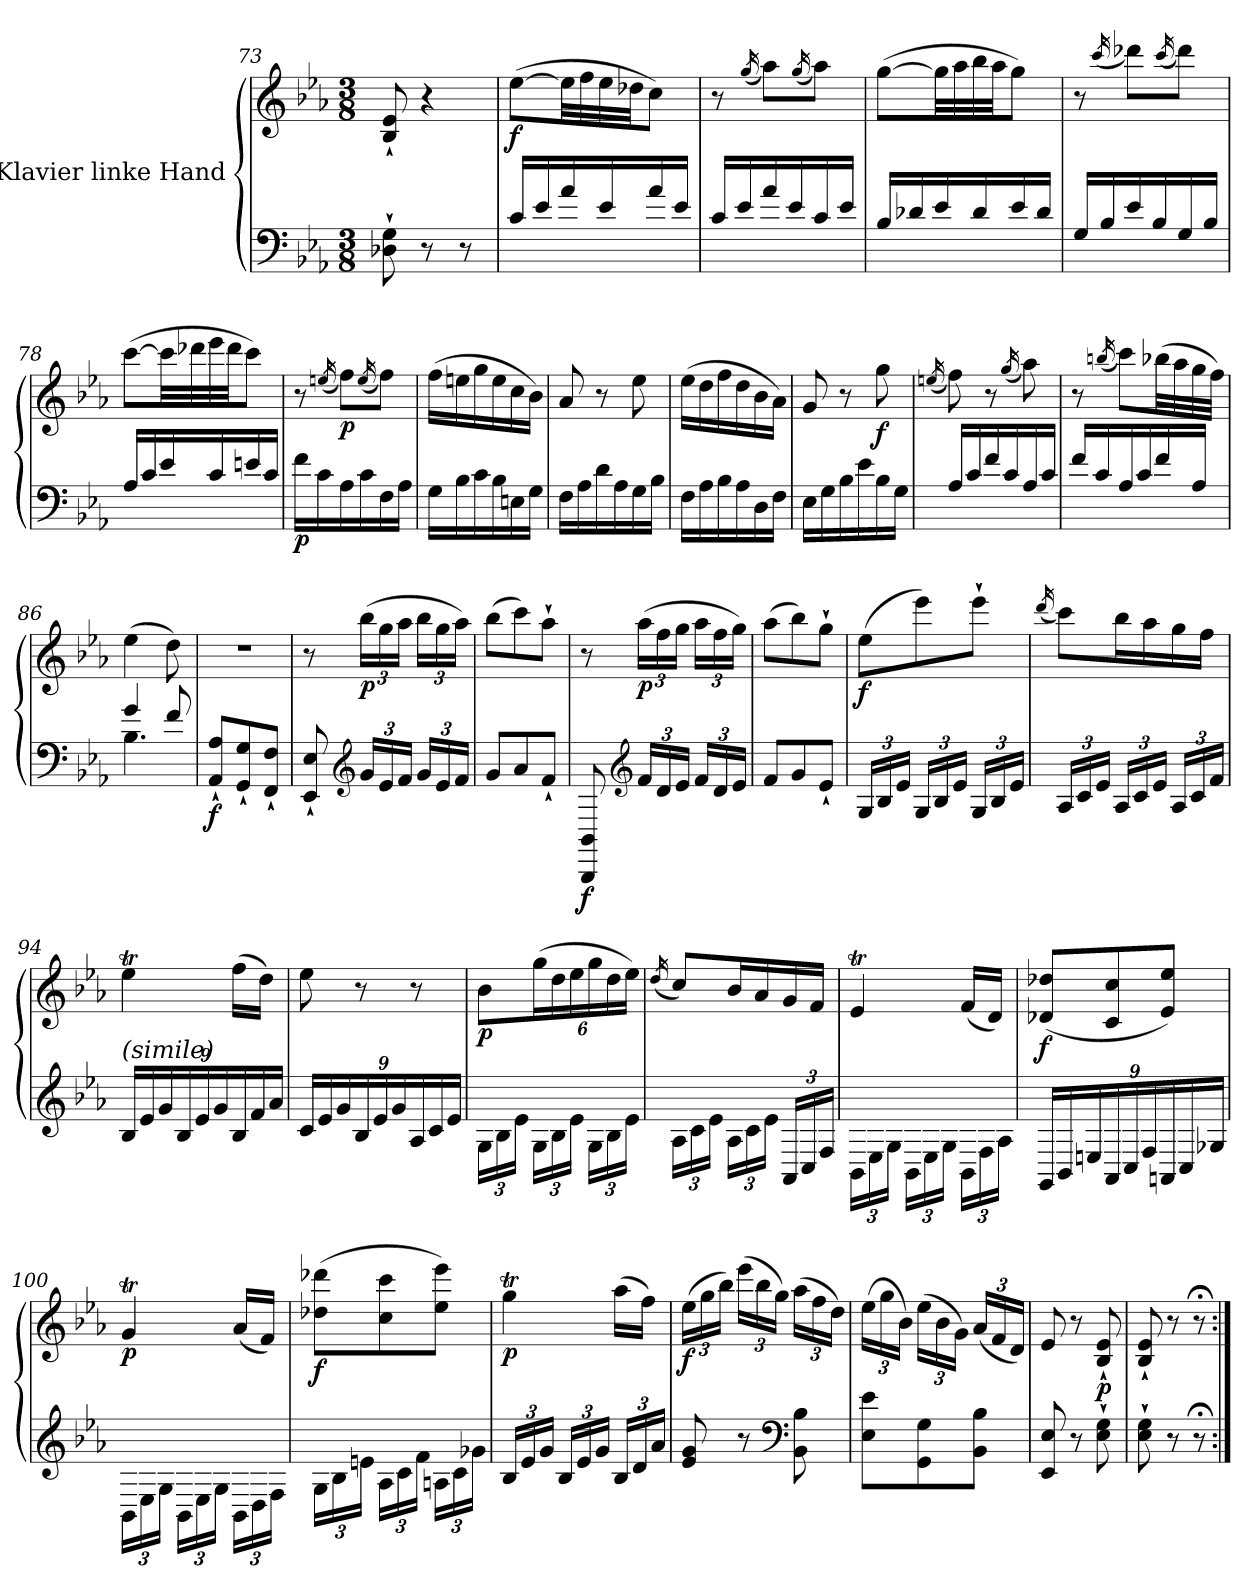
**kern	**kern	**dynam
*part1	*part1	*part1
*staff2	*staff1	*staff1/2
*I"Klavier linke Hand	*	*
*clefF4	*clefG2	*
*k[b-e-a-]	*k[b-e-a-]	*
*M3/8	*M3/8	*
=73	=73	=73
8D-X\` 8G\`	8B-/` 8e-/`	.
8r	4r	.
8r	.	.
=74	=74	=74
!	!	!LO:DY:b
16c/LL	(>[8ee-\L	f
16e-/	.	.
16a-/	32ee-\LL]	.
.	32ff\	.
16e-/	32ee-\	.
.	32dd-X\JJ	.
16a-/	8cc\J)	.
16e-/JJ	.	.
=75	=75	=75
16c/LL	8r	.
16e-/	.	.
.	(<16qgg/	.
16a-/	8aa-\L)	.
16e-/	.	.
.	(<16qgg/	.
16c/	8aa-\J)	.
16e-/JJ	.	.
=76	=76	=76
16B-/LL	(>[8gg\L	.
16d-X/	.	.
16e-/	32gg\LL]	.
.	32aa-\	.
16d-/	32bb-\	.
.	32aa-\JJ	.
16e-/	8gg\J)	.
16d-/JJ	.	.
=77	=77	=77
16G/LL	8r	.
16B-/	.	.
.	(<16qccc/	.
16e-/	8ddd-X\L)	.
16B-/	.	.
.	(<16qccc/	.
16G/	8ddd-\J)	.
16B-/JJ	.	.
=78	=78	=78
16A-/LL	(>[8ccc\L	.
16c/	.	.
16e-/	32ccc\LL]	.
.	32ddd-X\	.
16c/	32eee-\	.
.	32ddd-\JJ	.
16en/	8ccc\J)	.
16c/JJ	.	.
=79	=79	=79
!	!	!LO:DY:b=2
16f\LL	8r	p
16c\	.	.
.	(<16qeen/	.
!	!	!LO:DY:b
16A-\	8ff\L)	p
16c\	.	.
.	(<16qee/	.
16F\	8ff\J)	.
16A-\JJ	.	.
=80	=80	=80
16G\LL	(>16ff\LL	.
16B-\	16een\	.
16c\	16gg\	.
16B-\	16ee\	.
16En\	16cc\	.
16G\JJ	16b-\JJ)	.
=81	=81	=81
16F\LL	8a-/	.
16A-\	.	.
16d\	8r	.
16A-\	.	.
16G\	8ee-\	.
16B-\JJ	.	.
=82	=82	=82
16F\LL	(>16ee-\LL	.
16A-\	16dd\	.
16B-\	16ff\	.
16A-\	16dd\	.
16D\	16b-\	.
16F\JJ	16a-\JJ)	.
=83	=83	=83
16E-\LL	8g/	.
16G\	.	.
16B-\	8r	.
16e-\	.	.
!	!	!LO:DY:b
16B-\	8gg\	f
16G\JJ	.	.
=84	=84	=84
.	(<16qeen/	.
16A-/LL	8ff\)	.
16c/	.	.
16f/	8r	.
16c/	.	.
.	(<16qgg/	.
16A-/	8aa-\)	.
16c/JJ	.	.
=85	=85	=85
16f/LL	8r	.
16c/	.	.
.	(<16qbbn/	.
16A-/	8ccc\L)	.
16c/	.	.
16f/	(>32bb-X\LL	.
.	32aa-\	.
16A-/JJ	32gg\	.
.	32ff\JJJ)	.
=86	=86	=86
*^	*	*
4g/	4.B-\	(>4ee-\	.
8f/	.	8dd\)	.
*v	*v	*	*
=87	=87	=87
!	!	!LO:DY:b=2
8AA-/` 8A-/`L	4.r	f
8GG/` 8G/`	.	.
8FF/` 8F/`J	.	.
=88	=88	=88
8EE-/` 8E-/`	8r	.
*clefG2	*	*
*Xbrackettup	*Xbrackettup	*
!	!	!LO:DY:b
24g/LL	(>24bb-\LL	p
24e-/	24gg\	.
24f/JJ	24aa-\JJ	.
24g/LL	24bb-\LL	.
24e-/	24gg\	.
24f/JJ	24aa-\JJ)	.
=89	=89	=89
8g/L	(>8bb-\L	.
8a-/	8ccc\)	.
8f`/J	8aa-`\J	.
=90	=90	=90
!	!	!LO:DY:b=2
8BBB-/ 8BB-/	8r	f
*clefG2	*	*
!	!	!LO:DY:b
24f/LL	(>24aa-\LL	p
24d/	24ff\	.
24e-/JJ	24gg\JJ	.
24f/LL	24aa-\LL	.
24d/	24ff\	.
24e-/JJ	24gg\JJ)	.
=91	=91	=91
8f/L	(>8aa-\L	.
8g/	8bb-\)	.
8e-`/J	8gg`\J	.
=92	=92	=92
!	!	!LO:DY:b
24G/LL	(>8ee-\L	f
24B-/	.	.
24e-/JJ	.	.
24G/LL	8eee-\)	.
24B-/	.	.
24e-/JJ	.	.
24G/LL	8eee-`\J	.
24B-/	.	.
24e-/JJ	.	.
=93	=93	=93
.	(<16qddd/	.
24A-/LL	8ccc\L)	.
24c/	.	.
24e-/JJ	.	.
24A-/LL	16bb-\L	.
24c/	.	.
.	16aa-\	.
24e-/JJ	.	.
24A-/LL	16gg\	.
24c/	.	.
.	16ff\JJ	.
24f/JJ	.	.
=94	=94	=94
!LO:TX:a:i:t=(simile)	!	!
24B-/LL	4ee-T\	.
24e-/	.	.
24g/	.	.
24B-/	.	.
24e-/	.	.
24g/	.	.
24B-/	(>16ff\LL	.
24f/	.	.
.	16dd\JJ)	.
24a-/JJ	.	.
=95	=95	=95
24c/LL	8ee-\	.
24e-/	.	.
24g/	.	.
24B-/	8r	.
24e-/	.	.
24g/	.	.
24A-/	8r	.
24c/	.	.
24e-/JJ	.	.
=96	=96	=96
!	!	!LO:DY:b
24G\LL	8b-\L	p
24B-\	.	.
24e-\JJ	.	.
24G\LL	(>24gg\L	.
24B-\	24dd\	.
24e-\JJ	24ee-\	.
24G\LL	24gg\	.
24B-\	24dd\	.
24e-\JJ	24ee-\JJ)	.
=97	=97	=97
.	(<16qdd/	.
24A-\LL	8cc/L)	.
24c\	.	.
24e-\JJ	.	.
24A-\LL	16b-/L	.
24c\	.	.
.	16a-/	.
24e-\JJ	.	.
24AA-/LL	16g/	.
24C/	.	.
.	16f/JJ	.
24F/JJ	.	.
=98	=98	=98
24BB-\LL	4e-T/	.
24E-\	.	.
24G\JJ	.	.
24BB-\LL	.	.
24E-\	.	.
24G\JJ	.	.
24BB-\LL	(<16f/LL	.
24F\	.	.
.	16d/JJ)	.
24A-\JJ	.	.
=99	=99	=99
!	!	!LO:DY:b
24GG/LL	(<8d-X/ 8dd-X/L	f
24BB-/	.	.
24En/	.	.
24AA-/	8c/ 8cc/	.
24C/	.	.
24F/	.	.
24AAn/	8e-/ 8ee-/J)	.
24C/	.	.
24G-X/JJ	.	.
=100	=100	=100
!	!	!LO:DY:b
24BB-\LL	4gt/	p
24E-\	.	.
24G\JJ	.	.
24BB-\LL	.	.
24E-\	.	.
24G\JJ	.	.
24BB-\LL	(<16a-/LL	.
24D\	.	.
.	16f/JJ)	.
24F\JJ	.	.
=101	=101	=101
!	!	!LO:DY:b
24G\LL	(>8dd-X\ 8ddd-X\L	f
24B-\	.	.
24en\JJ	.	.
24A-\LL	8cc\ 8ccc\	.
24c\	.	.
24f\JJ	.	.
24An\LL	8ee-\ 8eee-\J)	.
24c\	.	.
24g-X\JJ	.	.
=102	=102	=102
!	!	!LO:DY:b
24B-/LL	4ggt\	p
24e-/	.	.
24g/JJ	.	.
24B-/LL	.	.
24e-/	.	.
24g/JJ	.	.
24B-/LL	(>16aa-\LL	.
24d/	.	.
.	16ff\JJ)	.
24a-/JJ	.	.
=103	=103	=103
!	!	!LO:DY:b
8e-/ 8g/	(>24ee-\LL	f
.	24gg\	.
.	24bb-\JJ)	.
8r	(>24eee-\LL	.
.	24bb-\	.
.	24gg\JJ)	.
*clefF4	*	*
8BB-\ 8B-\	(>24aa-\LL	.
.	24ff\	.
.	24dd\JJ)	.
=104	=104	=104
8E-\ 8e-\L	(>24ee-\LL	.
.	24gg\	.
.	24b-\JJ)	.
8GG\ 8G\	(>24ee-\LL	.
.	24b-\	.
.	24g\JJ)	.
8BB-\ 8B-\J	(<24a-/LL	.
.	24f/	.
.	24d/JJ)	.
=105	=105	=105
8EE-/ 8E-/	8e-/	.
8r	8r	.
!	!	!LO:DY:b
8E-\` 8G\`	8B-/` 8e-/`	p
=106	=106	=106
8E-\` 8G\`	8B-/` 8e-/`	.
8r	8r	.
8r;	8r;<	.
=:|!	=:|!	=:|!
*-	*-	*-
